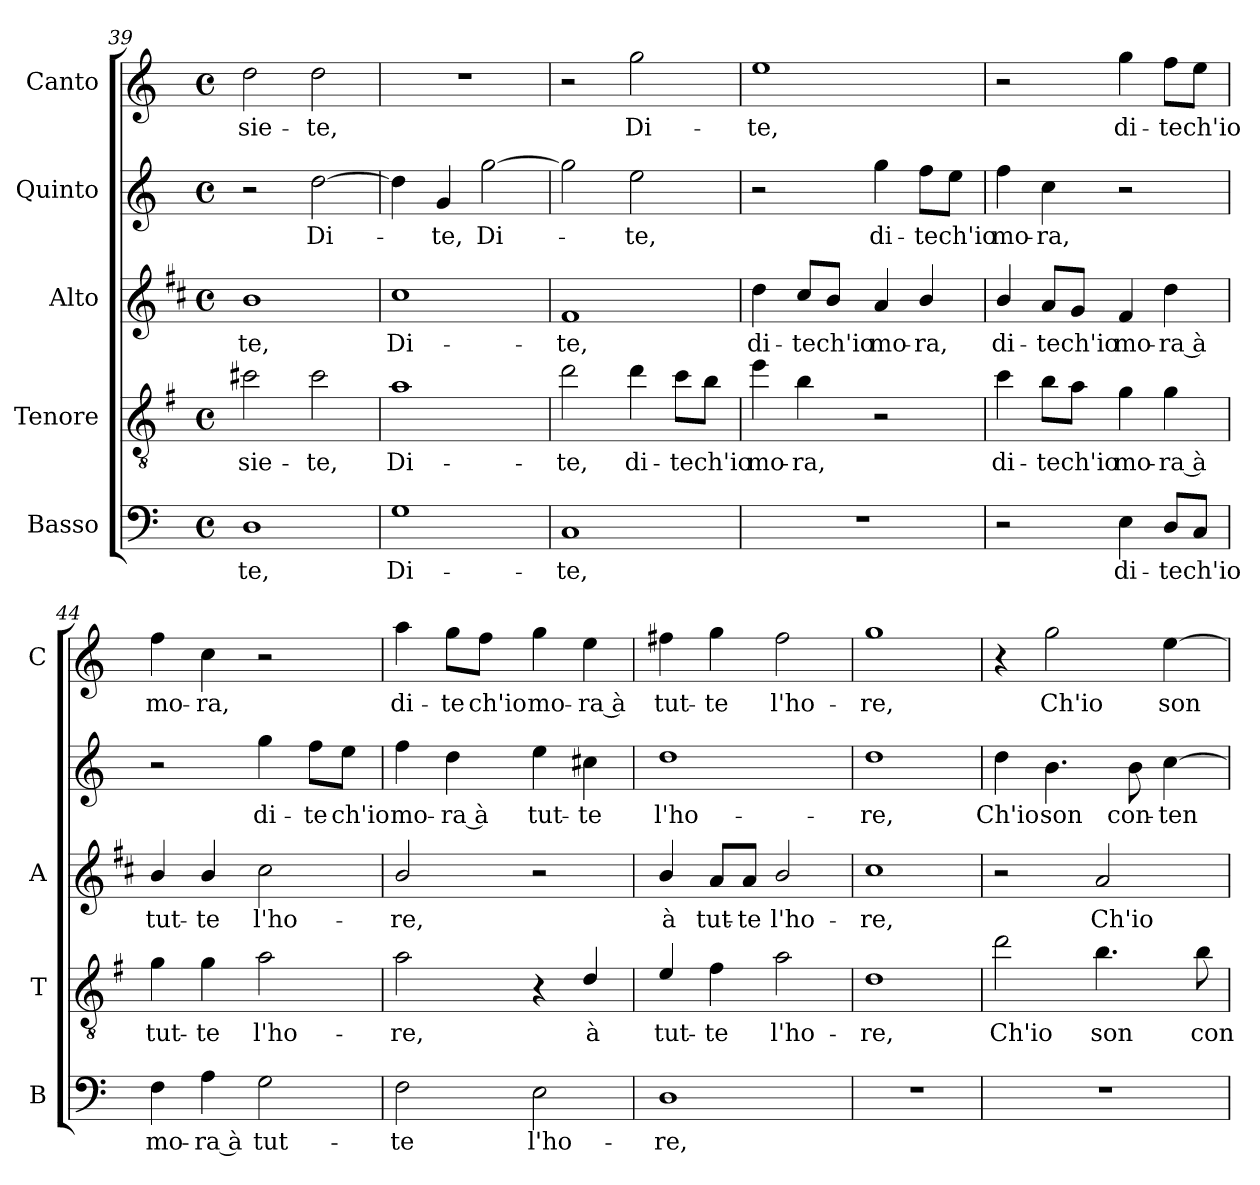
**kern	**text	**kern	**text	**kern	**text	**kern	**text	**kern	**text
*part5	*part5	*part4	*part4	*part3	*part3	*part2	*part2	*part1	*part1
*staff5	*staff5	*staff4	*staff4	*staff3	*staff3	*staff2	*staff2	*staff1	*staff1
*I"Basso	*	*I"Tenore	*	*I"Alto	*	*I"Quinto	*	*I"Canto	*
*I'B	*	*I'T	*	*I'A	*	*	*	*I'C	*
*clefF4	*	*clefGv2	*	*clefG2	*	*clefG2	*	*clefG2	*
*	*	*ITrd4c7	*	*ITrd1c2	*	*	*	*	*
*k[]	*	*k[]	*	*k[]	*	*k[]	*	*k[]	*
*C:	*	*C:	*	*C:	*	*C:	*	*C:	*
*M4/4	*	*M4/4	*	*M4/4	*	*M4/4	*	*M4/4	*
*met(c)	*	*met(c)	*	*met(c)	*	*met(c)	*	*met(c)	*
=39	=39	=39	=39	=39	=39	=39	=39	=39	=39
!	!LO:LY:b	!	!LO:LY:b	!	!LO:LY:b	!	!	!	!LO:LY:b
1D	-te,	2f#X\	sie-	1a	-te,	2r	.	2dd\	sie-
!	!	!	!LO:LY:b	!	!	!	!LO:LY:b	!	!LO:LY:b
.	.	2f#\	-te,	.	.	[2dd\	Di-	2dd\	-te,
=40	=40	=40	=40	=40	=40	=40	=40	=40	=40
!	!LO:LY:b	!	!LO:LY:b	!	!LO:LY:b	!	!	!	!
1G	Di-	1d	Di-	1b	Di-	4dd\]	.	1r	.
!	!	!	!	!	!	!	!LO:LY:b	!	!
.	.	.	.	.	.	4g/	-te,	.	.
!	!	!	!	!	!	!	!LO:LY:b	!	!
.	.	.	.	.	.	[2gg\	Di-	.	.
=41	=41	=41	=41	=41	=41	=41	=41	=41	=41
!	!LO:LY:b	!	!LO:LY:b	!	!LO:LY:b	!	!	!	!
1C	-te,	2g\	-te,	1e	-te,	2gg\]	.	2r	.
!	!	!	!LO:LY:b	!	!	!	!LO:LY:b	!	!LO:LY:b
.	.	4g\	di-	.	.	2ee\	-te,	2gg\	Di-
!	!	!	!LO:LY:b	!	!	!	!	!	!
.	.	8f\L	-te	.	.	.	.	.	.
!	!	!	!LO:LY:b	!	!	!	!	!	!
.	.	8e\J	ch'io	.	.	.	.	.	.
=42	=42	=42	=42	=42	=42	=42	=42	=42	=42
!	!	!	!LO:LY:b	!	!LO:LY:b	!	!	!	!LO:LY:b
1r	.	4a\	mo-	4cc\	di-	2r	.	1ee	-te,
!	!	!	!LO:LY:b	!	!LO:LY:b	!	!	!	!
.	.	4e\	-ra,	8b/L	-te	.	.	.	.
!	!	!	!	!	!LO:LY:b	!	!	!	!
.	.	.	.	8a/J	ch'io	.	.	.	.
!	!	!	!	!	!LO:LY:b	!	!LO:LY:b	!	!
.	.	2r	.	4g/	mo-	4gg\	di-	.	.
!	!	!	!	!	!LO:LY:b	!	!LO:LY:b	!	!
.	.	.	.	4a/	-ra,	8ff\L	-te	.	.
!	!	!	!	!	!	!	!LO:LY:b	!	!
.	.	.	.	.	.	8ee\J	ch'io	.	.
!!LO:PB:g=z
=43	=43	=43	=43	=43	=43	=43	=43	=43	=43
!	!	!	!LO:LY:b	!	!LO:LY:b	!	!LO:LY:b	!	!
2r	.	4f\	di-	4a/	di-	4ff\	mo-	2r	.
!	!	!	!LO:LY:b	!	!LO:LY:b	!	!LO:LY:b	!	!
.	.	8e\L	-te	8g/L	-te	4cc\	-ra,	.	.
!	!	!	!LO:LY:b	!	!LO:LY:b	!	!	!	!
.	.	8d\J	ch'io	8f/J	ch'io	.	.	.	.
!	!LO:LY:b	!	!LO:LY:b	!	!LO:LY:b	!	!	!	!LO:LY:b
4E\	di-	4c\	mo-	4e/	mo-	2r	.	4gg\	di-
!	!LO:LY:b	!	!LO:LY:b	!	!LO:LY:b	!	!	!	!LO:LY:b
8D/L	-te	4c\	-ra à	4cc\	-ra à	.	.	8ff\L	-te
!	!LO:LY:b	!	!	!	!	!	!	!	!LO:LY:b
8C/J	ch'io	.	.	.	.	.	.	8ee\J	ch'io
=44	=44	=44	=44	=44	=44	=44	=44	=44	=44
!	!LO:LY:b	!	!LO:LY:b	!	!LO:LY:b	!	!	!	!LO:LY:b
4F\	mo-	4c\	tut-	4a/	tut-	2r	.	4ff\	mo-
!	!LO:LY:b	!	!LO:LY:b	!	!LO:LY:b	!	!	!	!LO:LY:b
4A\	-ra à	4c\	-te	4a/	-te	.	.	4cc\	-ra,
!	!LO:LY:b	!	!LO:LY:b	!	!LO:LY:b	!	!LO:LY:b	!	!
2G\	tut-	2d\	l'ho-	2b\	l'ho-	4gg\	di-	2r	.
!	!	!	!	!	!	!	!LO:LY:b	!	!
.	.	.	.	.	.	8ff\L	-te	.	.
!	!	!	!	!	!	!	!LO:LY:b	!	!
.	.	.	.	.	.	8ee\J	ch'io	.	.
=45	=45	=45	=45	=45	=45	=45	=45	=45	=45
!	!LO:LY:b	!	!LO:LY:b	!	!LO:LY:b	!	!LO:LY:b	!	!LO:LY:b
2F\	-te	2d\	-re,	2a/	-re,	4ff\	mo-	4aa\	di-
!	!	!	!	!	!	!	!LO:LY:b	!	!LO:LY:b
.	.	.	.	.	.	4dd\	-ra à	8gg\L	-te
!	!	!	!	!	!	!	!	!	!LO:LY:b
.	.	.	.	.	.	.	.	8ff\J	ch'io
!	!LO:LY:b	!	!	!	!	!	!LO:LY:b	!	!LO:LY:b
2E\	l'ho-	4r	.	2r	.	4ee\	tut-	4gg\	mo-
!	!	!	!LO:LY:b	!	!	!	!LO:LY:b	!	!LO:LY:b
.	.	4G/	à	.	.	4cc#X\	-te	4ee\	-ra à
=46	=46	=46	=46	=46	=46	=46	=46	=46	=46
!	!LO:LY:b	!	!LO:LY:b	!	!LO:LY:b	!	!LO:LY:b	!	!LO:LY:b
1D	-re,	4A/	tut-	4a/	à	1dd	l'ho-	4ff#X\	tut-
!	!	!	!LO:LY:b	!	!LO:LY:b	!	!	!	!LO:LY:b
.	.	4B\	-te	8g/L	tut-	.	.	4gg\	-te
!	!	!	!	!	!LO:LY:b	!	!	!	!
.	.	.	.	8g/J	-te	.	.	.	.
!	!	!	!LO:LY:b	!	!LO:LY:b	!	!	!	!LO:LY:b
.	.	2d\	l'ho-	2a/	l'ho-	.	.	2ff#\	l'ho-
=47	=47	=47	=47	=47	=47	=47	=47	=47	=47
!	!	!	!LO:LY:b	!	!LO:LY:b	!	!LO:LY:b	!	!LO:LY:b
1r	.	1G	-re,	1b	-re,	1dd	-re,	1gg	-re,
=48	=48	=48	=48	=48	=48	=48	=48	=48	=48
!	!	!	!LO:LY:b	!	!	!	!LO:LY:b	!	!
1r	.	2g\	Ch'io	2r	.	4dd\	Ch'io	4r	.
!	!	!	!	!	!	!	!LO:LY:b	!	!LO:LY:b
.	.	.	.	.	.	4.b\	son	2gg\	Ch'io
!	!	!	!LO:LY:b	!	!LO:LY:b	!	!	!	!
.	.	4.e\	son	2g/	Ch'io	.	.	.	.
!	!	!	!	!	!	!	!LO:LY:b	!	!
.	.	.	.	.	.	8b\	con-	.	.
!	!	!	!	!	!	!	!LO:LY:b	!	!LO:LY:b
.	.	.	.	.	.	[4cc\	-ten-	[4ee\	son
!	!	!	!LO:LY:b	!	!	!	!	!	!
.	.	8e\	con-	.	.	.	.	.	.
=	=	=	=	=	=	=	=	=	=
*-	*-	*-	*-	*-	*-	*-	*-	*-	*-
